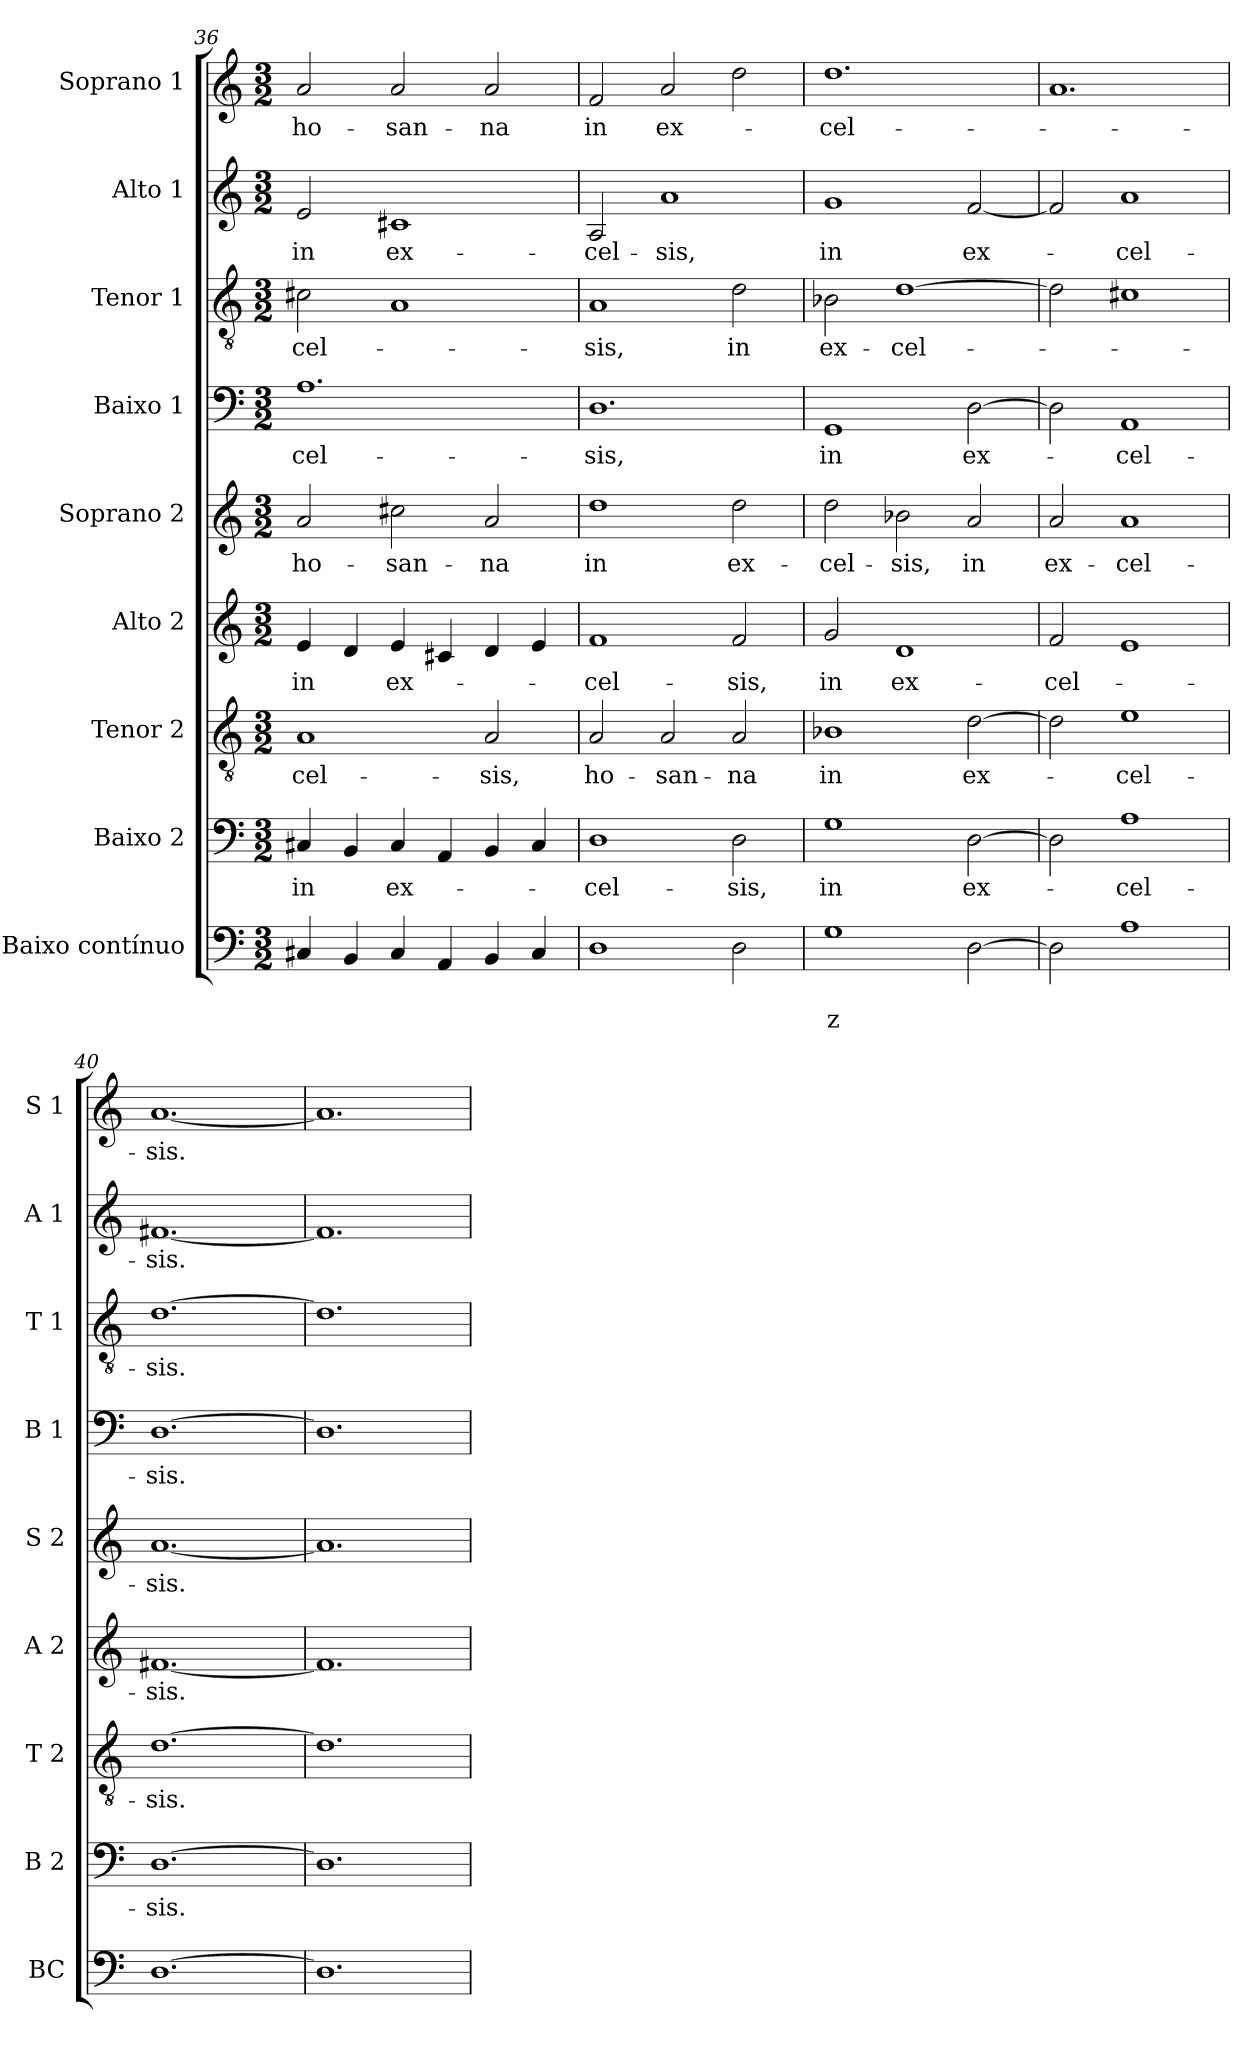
**kern	**text	**text	**kern	**text	**kern	**text	**kern	**text	**kern	**text	**kern	**text	**kern	**text	**kern	**text	**kern	**text
*part9	*part9	*part9	*part8	*part8	*part7	*part7	*part6	*part6	*part5	*part5	*part4	*part4	*part3	*part3	*part2	*part2	*part1	*part1
*staff9	*staff9	*staff9	*staff8	*staff8	*staff7	*staff7	*staff6	*staff6	*staff5	*staff5	*staff4	*staff4	*staff3	*staff3	*staff2	*staff2	*staff1	*staff1
*I"Baixo contínuo	*	*	*I"Baixo 2	*	*I"Tenor 2	*	*I"Alto 2	*	*I"Soprano 2	*	*I"Baixo 1	*	*I"Tenor 1	*	*I"Alto 1	*	*I"Soprano 1	*
*I'BC	*	*	*I'B 2	*	*I'T 2	*	*I'A 2	*	*I'S 2	*	*I'B 1	*	*I'T 1	*	*I'A 1	*	*I'S 1	*
*clefF4	*	*	*clefF4	*	*clefGv2	*	*clefG2	*	*clefG2	*	*clefF4	*	*clefGv2	*	*clefG2	*	*clefG2	*
*k[]	*	*	*k[]	*	*k[]	*	*k[]	*	*k[]	*	*k[]	*	*k[]	*	*k[]	*	*k[]	*
*C:	*	*	*C:	*	*C:	*	*C:	*	*C:	*	*C:	*	*C:	*	*C:	*	*C:	*
*M3/2	*	*	*M3/2	*	*M3/2	*	*M3/2	*	*M3/2	*	*M3/2	*	*M3/2	*	*M3/2	*	*M3/2	*
=36	=36	=36	=36	=36	=36	=36	=36	=36	=36	=36	=36	=36	=36	=36	=36	=36	=36	=36
!	!	!	!	!LO:LY:b	!	!LO:LY:b	!	!LO:LY:b	!	!LO:LY:b	!	!LO:LY:b	!	!LO:LY:b	!	!LO:LY:b	!	!LO:LY:b
4C#X/	.	.	4C#X/	in	1A	-cel-	4e/	in	2a/	ho-	1.A	-cel-	2c#X\	-cel-	2e/	in	2a/	ho-
4BB/	.	.	4BB/	.	.	.	4d/	.	.	.	.	.	.	.	.	.	.	.
!	!	!	!	!LO:LY:b	!	!	!	!LO:LY:b	!	!LO:LY:b	!	!	!	!	!	!LO:LY:b	!	!LO:LY:b
4C#/	.	.	4C#/	ex-	.	.	4e/	ex-	2cc#X\	-san-	.	.	1A	.	1c#X	ex-	2a/	-san-
4AA/	.	.	4AA/	.	.	.	4c#X/	.	.	.	.	.	.	.	.	.	.	.
!	!	!	!	!	!	!LO:LY:b	!	!	!	!LO:LY:b	!	!	!	!	!	!	!	!LO:LY:b
4BB/	.	.	4BB/	.	2A/	-sis,	4d/	.	2a/	-na	.	.	.	.	.	.	2a/	-na
4C#/	.	.	4C#/	.	.	.	4e/	.	.	.	.	.	.	.	.	.	.	.
=37	=37	=37	=37	=37	=37	=37	=37	=37	=37	=37	=37	=37	=37	=37	=37	=37	=37	=37
!	!	!	!	!LO:LY:b	!	!LO:LY:b	!	!LO:LY:b	!	!LO:LY:b	!	!LO:LY:b	!	!LO:LY:b	!	!LO:LY:b	!	!LO:LY:b
1D	.	.	1D	-cel-	2A/	ho-	1f	-cel-	1dd	in	1.D	-sis,	1A	-sis,	2A/	-cel-	2f/	in
!	!	!	!	!	!	!LO:LY:b	!	!	!	!	!	!	!	!	!	!LO:LY:b	!	!LO:LY:b
.	.	.	.	.	2A/	-san-	.	.	.	.	.	.	.	.	1a	-sis,	2a/	ex-
!	!	!	!	!LO:LY:b	!	!LO:LY:b	!	!LO:LY:b	!	!LO:LY:b	!	!	!	!LO:LY:b	!	!	!	!
2D\	.	.	2D\	-sis,	2A/	-na	2f/	-sis,	2dd\	ex-	.	.	2d\	in	.	.	2dd\	.
=38	=38	=38	=38	=38	=38	=38	=38	=38	=38	=38	=38	=38	=38	=38	=38	=38	=38	=38
!	!	!LO:LY:b	!	!LO:LY:b	!	!LO:LY:b	!	!LO:LY:b	!	!LO:LY:b	!	!LO:LY:b	!	!LO:LY:b	!	!LO:LY:b	!	!LO:LY:b
1G	.	z	1G	in	1B-X	in	2g/	in	2dd\	-cel-	1GG	in	2B-X\	ex-	1g	in	1.dd	-cel-
!	!	!	!	!	!	!	!	!LO:LY:b	!	!LO:LY:b	!	!	!	!LO:LY:b	!	!	!	!
.	.	.	.	.	.	.	1d	ex-	2b-X\	-sis,	.	.	[1d	-cel-	.	.	.	.
!	!	!	!	!LO:LY:b	!	!LO:LY:b	!	!	!	!LO:LY:b	!	!LO:LY:b	!	!	!	!LO:LY:b	!	!
[2D\	.	.	[2D\	ex-	[2d\	ex-	.	.	2a/	in	[2D\	ex-	.	.	[2f/	ex-	.	.
=39	=39	=39	=39	=39	=39	=39	=39	=39	=39	=39	=39	=39	=39	=39	=39	=39	=39	=39
!	!	!	!	!	!	!	!	!LO:LY:b	!	!LO:LY:b	!	!	!	!	!	!	!	!
2D\]	.	.	2D\]	.	2d\]	.	2f/	-cel-	2a/	ex-	2D\]	.	2d\]	.	2f/]	.	1.a	.
!	!	!	!	!LO:LY:b	!	!LO:LY:b	!	!	!	!LO:LY:b	!	!LO:LY:b	!	!	!	!LO:LY:b	!	!
1A	.	.	1A	-cel-	1e	-cel-	1e	.	1a	-cel-	1AA	-cel-	1c#X	.	1a	-cel-	.	.
=40	=40	=40	=40	=40	=40	=40	=40	=40	=40	=40	=40	=40	=40	=40	=40	=40	=40	=40
!	!	!	!	!LO:LY:b	!	!LO:LY:b	!	!LO:LY:b	!	!LO:LY:b	!	!LO:LY:b	!	!LO:LY:b	!	!LO:LY:b	!	!LO:LY:b
[1.D	.	.	[1.D	-sis.	[1.d	-sis.	[1.f#X	-sis.	[1.a	-sis.	[1.D	-sis.	[1.d	-sis.	[1.f#X	-sis.	[1.a	-sis.
=41	=41	=41	=41	=41	=41	=41	=41	=41	=41	=41	=41	=41	=41	=41	=41	=41	=41	=41
1.D]	.	.	1.D]	.	1.d]	.	1.f#]	.	1.a]	.	1.D]	.	1.d]	.	1.f#]	.	1.a]	.
=	=	=	=	=	=	=	=	=	=	=	=	=	=	=	=	=	=	=
*-	*-	*-	*-	*-	*-	*-	*-	*-	*-	*-	*-	*-	*-	*-	*-	*-	*-	*-
